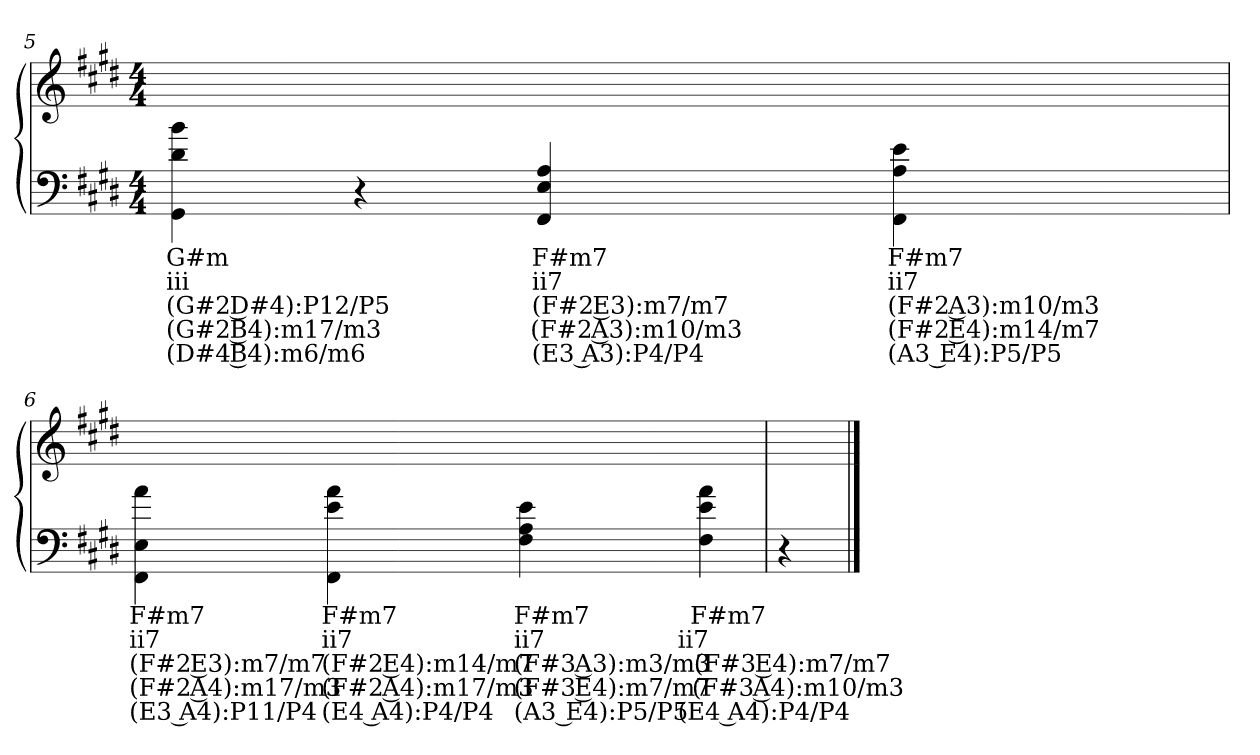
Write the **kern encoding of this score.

**kern	**text	**text	**text	**text	**text	**kern
*part2	*part2	*part2	*part2	*part2	*part2	*part1
*staff2	*staff2	*staff2	*staff2	*staff2	*staff2	*staff1
*clefF4	*	*	*	*	*	*clefG2
*k[f#c#g#d#]	*	*	*	*	*	*k[f#c#g#d#]
*E:	*	*	*	*	*	*E:
*M4/4	*	*	*	*	*	*M4/4
=5	=5	=5	=5	=5	=5	=5
4GG# 4d# 4b	G#m	iii	(G#2 D#4):P12/P5	(G#2 B4):m17/m3	(D#4 B4):m6/m6	1ryy
4r	.	.	.	.	.	.
4FF# 4E 4A	F#m7	ii7	(F#2 E3):m7/m7	(F#2 A3):m10/m3	(E3 A3):P4/P4	.
4FF# 4A 4e	F#m7	ii7	(F#2 A3):m10/m3	(F#2 E4):m14/m7	(A3 E4):P5/P5	.
=6	=6	=6	=6	=6	=6	=6
4FF# 4E 4a	F#m7	ii7	(F#2 E3):m7/m7	(F#2 A4):m17/m3	(E3 A4):P11/P4	1ryy
4FF# 4e 4a	F#m7	ii7	(F#2 E4):m14/m7	(F#2 A4):m17/m3	(E4 A4):P4/P4	.
4F# 4A 4e	F#m7	ii7	(F#3 A3):m3/m3	(F#3 E4):m7/m7	(A3 E4):P5/P5	.
4F# 4e 4a	F#m7	ii7	(F#3 E4):m7/m7	(F#3 A4):m10/m3	(E4 A4):P4/P4	.
=7	=7	=7	=7	=7	=7	=7
4r	.	.	.	.	.	4ryy
==	==	==	==	==	==	==
*-	*-	*-	*-	*-	*-	*-
